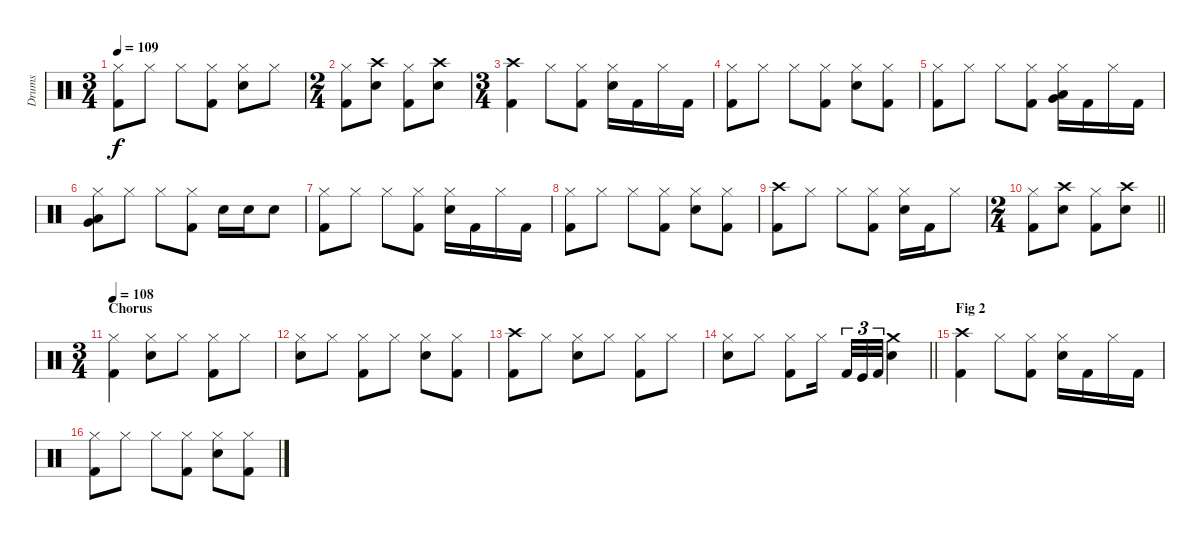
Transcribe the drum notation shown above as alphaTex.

\track ("Drums" "Drums") {instrument percussion}
\staff {score}
\articulation defaults
\ts (3 4)
\tempo 109
\clef neutral
\ks c
("Hi-Hat (closed)" "Kick (hit) 2").8{dy f} "Hi-Hat (closed)".8 "Hi-Hat (closed)".8 ("Hi-Hat (closed)" "Kick (hit) 2").8 ("Hi-Hat (closed)" "Snare (hit) 2").8 "Hi-Hat (closed)".8 |
\ts (2 4)
("Hi-Hat (closed)" "Kick (hit) 2").8 ("Crash high (hit)" "Electric Snare (hit)").8 ("Hi-Hat (closed)" "Kick (hit) 2").8 ("Crash high (hit)" "Electric Snare (hit)").8 |
\ts (3 4)
("Crash high (hit)" "Kick (hit) 2").4 "Hi-Hat (closed)".8 ("Hi-Hat (closed)" "Kick (hit) 2").8 ("Hi-Hat (closed)" "Electric Snare (hit)").16 "Kick (hit) 2".16 "Hi-Hat (closed)".16 "Kick (hit) 2".16 |
("Hi-Hat (closed)" "Kick (hit) 2").8 "Hi-Hat (closed)".8 "Hi-Hat (closed)".8 ("Hi-Hat (closed)" "Kick (hit) 2").8 ("Hi-Hat (closed)" "Electric Snare (hit)").8 ("Hi-Hat (closed)" "Kick (hit) 2").8 |
("Hi-Hat (closed)" "Kick (hit) 2").8 "Hi-Hat (closed)".8 "Hi-Hat (closed)".8 ("Hi-Hat (closed)" "Kick (hit) 2").8 ("Hi-Hat (closed)" "Low Tom (hit)" "Very Low Tom (hit)").16 "Kick (hit) 2".16 "Hi-Hat (closed)".16 "Kick (hit) 2".16 |
("Hi-Hat (closed)" "Low Tom (hit)" "Very Low Tom (hit)").8 "Hi-Hat (closed)".8 "Hi-Hat (closed)".8 ("Hi-Hat (closed)" "Kick (hit) 2").8 "Electric Snare (hit)".16 "Electric Snare (hit)".16 "Electric Snare (hit)".8 |
("Hi-Hat (closed)" "Kick (hit) 2").8 "Hi-Hat (closed)".8 "Hi-Hat (closed)".8 ("Hi-Hat (closed)" "Kick (hit) 2").8 ("Hi-Hat (closed)" "Electric Snare (hit)").16 "Kick (hit) 2".16 "Hi-Hat (closed)".16 "Kick (hit) 2".16 |
("Hi-Hat (closed)" "Kick (hit) 2").8 "Hi-Hat (closed)".8 "Hi-Hat (closed)".8 ("Hi-Hat (closed)" "Kick (hit) 2").8 ("Hi-Hat (closed)" "Electric Snare (hit)").8 ("Hi-Hat (closed)" "Kick (hit) 2").8 |
("Crash high (hit)" "Kick (hit) 2").8 "Hi-Hat (closed)".8 "Hi-Hat (closed)".8 ("Hi-Hat (closed)" "Kick (hit) 2").8 ("Hi-Hat (closed)" "Electric Snare (hit)").16 "Kick (hit) 2".16 "Hi-Hat (closed)".8 |
\ts (2 4)
\barLineRight lightlight
("Hi-Hat (closed)" "Kick (hit) 2").8 ("Crash high (hit)" "Electric Snare (hit)").8 ("Hi-Hat (closed)" "Kick (hit) 2").8 ("Crash high (hit)" "Electric Snare (hit)").8 |
\ts (3 4)
\section ("" "Chorus")
\tempo 108
("Hi-Hat (closed)" "Kick (hit) 2").4 ("Hi-Hat (closed)" "Electric Snare (hit)").8 "Hi-Hat (closed)".8 ("Hi-Hat (closed)" "Kick (hit) 2").8 "Hi-Hat (closed)".8 |
("Hi-Hat (closed)" "Electric Snare (hit)").8 "Hi-Hat (closed)".8 ("Hi-Hat (closed)" "Kick (hit) 2").8 "Hi-Hat (closed)".8 ("Hi-Hat (closed)" "Electric Snare (hit)").8 ("Hi-Hat (closed)" "Kick (hit) 2").8 |
("Crash high (hit)" "Kick (hit) 2").8 "Hi-Hat (closed)".8 ("Hi-Hat (closed)" "Electric Snare (hit)").8 "Hi-Hat (closed)".8 ("Hi-Hat (closed)" "Kick (hit) 2").8 "Hi-Hat (closed)".8 |
\barLineRight lightlight
("Hi-Hat (closed)" "Electric Snare (hit)").8 "Hi-Hat (closed)".8 ("Hi-Hat (closed)" "Kick (hit) 2").8 "Hi-Hat (closed)".16{beam splitsecondary} "Kick (hit) 2".32{tu (3 2)} "Kick (hit)".32{tu (3 2)} "Kick (hit) 2".32{tu (3 2)} ("Crash medium (hit)" "Electric Snare (hit)").4 |
\section ("" "Fig 2")
("Crash high (hit)" "Kick (hit) 2").4 "Hi-Hat (closed)".8 ("Hi-Hat (closed)" "Kick (hit) 2").8 ("Hi-Hat (closed)" "Electric Snare (hit)").16 "Kick (hit) 2".16 "Hi-Hat (closed)".16 "Kick (hit) 2".16 |
("Hi-Hat (closed)" "Kick (hit) 2").8 "Hi-Hat (closed)".8 "Hi-Hat (closed)".8 ("Hi-Hat (closed)" "Kick (hit) 2").8 ("Hi-Hat (closed)" "Electric Snare (hit)").8 ("Hi-Hat (closed)" "Kick (hit) 2").8
